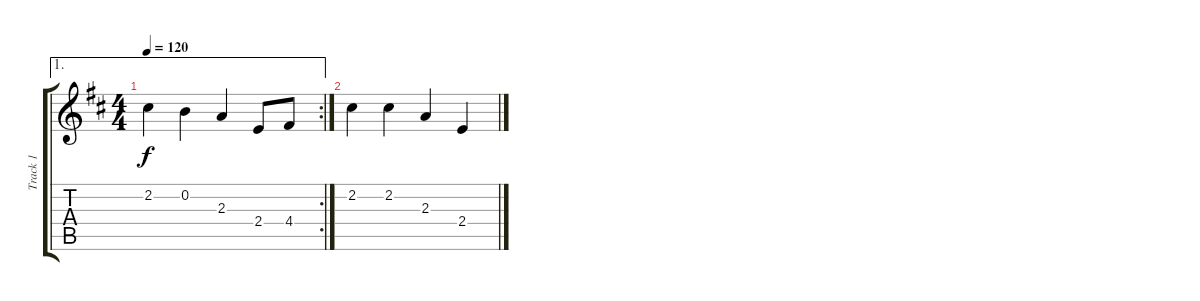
\track ("Track 1" "Track 1") {instrument acousticguitarnylon}
\staff {score tabs}
\tuning (E4 B3 G3 D3 A2 E2) {hide}
\ae 1
\rc 2
\ts (4 4)
\tempo 120
\clef g2
\ks d
2.2.4{dy f} 0.2.4 2.3.4 2.4.8 4.4.8 |
2.2.4 2.2.4 2.3.4 2.4.4
